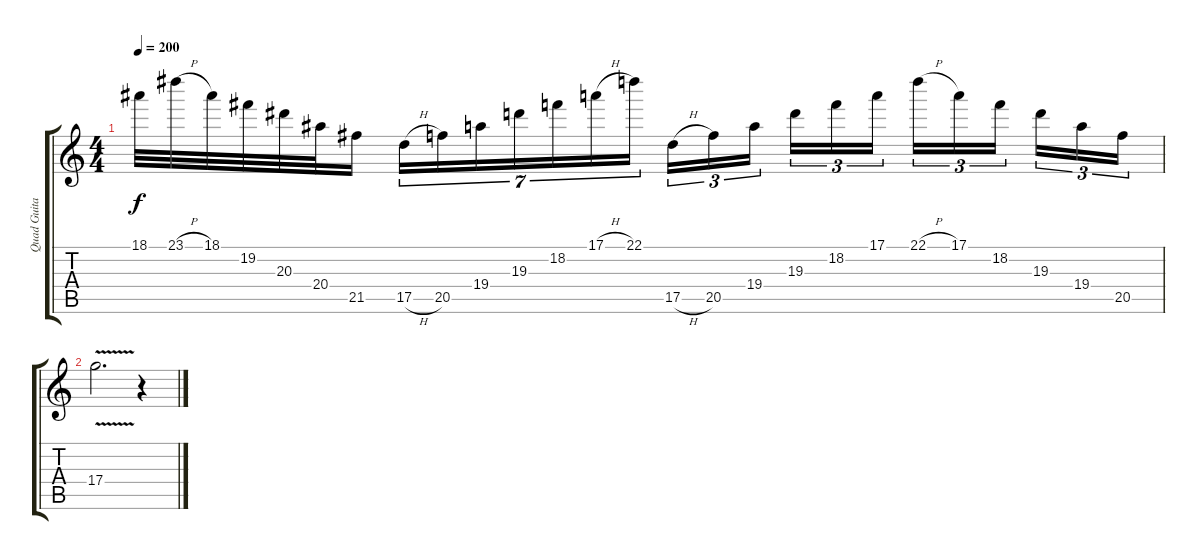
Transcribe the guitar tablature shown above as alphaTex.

\track ("Quad Guitar" "Quad Guita") {instrument distortionguitar}
\staff {score tabs}
\tuning (E4 B3 G3 D3 A2 E2) {hide}
\ts (4 4)
\tempo 200
\clef g2
\ks c
18.1.32{dy f} 23.1{h}.32 18.1.32 19.2.32 20.3.32 20.4.32 21.5.16 17.5{h}.16{tu (7 4)} 20.5.16{tu (7 4)} 19.4.16{tu (7 4)} 19.3.16{tu (7 4)} 18.2.16{tu (7 4)} 17.1{h}.16{tu (7 4)} 22.1.16{tu (7 4)} 17.5{h}.16{tu (3 2)} 20.5.16{tu (3 2)} 19.4.16{tu (3 2) beam splitsecondary} 19.3.16{tu (3 2)} 18.2.16{tu (3 2)} 17.1.16{tu (3 2)} 22.1{h}.16{tu (3 2)} 17.1.16{tu (3 2)} 18.2.16{tu (3 2) beam splitsecondary} 19.3.16{tu (3 2)} 19.4.16{tu (3 2)} 20.5.16{tu (3 2)} |
17.4{v}.2{d} r.4
